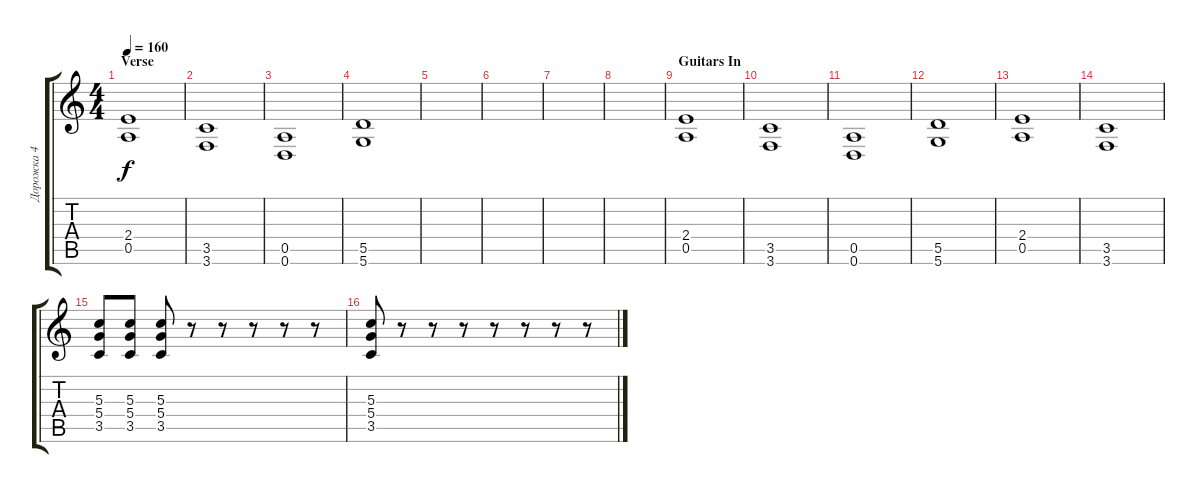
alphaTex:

\track ("Дорожка 4" "Дорожка 4") {instrument overdrivenguitar}
\staff {score tabs}
\tuning (E4 B3 G3 D3 A2 D2) {hide}
\ts (4 4)
\section ("" "Verse")
\tempo 160
\clef g2
\ks c
(2.4 0.5).1{dy f} |
(3.5 3.6).1 |
(0.5 0.6).1 |
(5.5 5.6).1 |
|
|
|
|
\section ("" "Guitars In")
(2.4 0.5).1 |
(3.5 3.6).1 |
(0.5 0.6).1 |
(5.5 5.6).1 |
(2.4 0.5).1 |
(3.5 3.6).1 |
(5.3 5.4 3.5).8 (5.3 5.4 3.5).8 (5.3 5.4 3.5).8 r.8 r.8 r.8 r.8 r.8 |
(5.3 5.4 3.5).8 r.8 r.8 r.8 r.8 r.8 r.8 r.8
